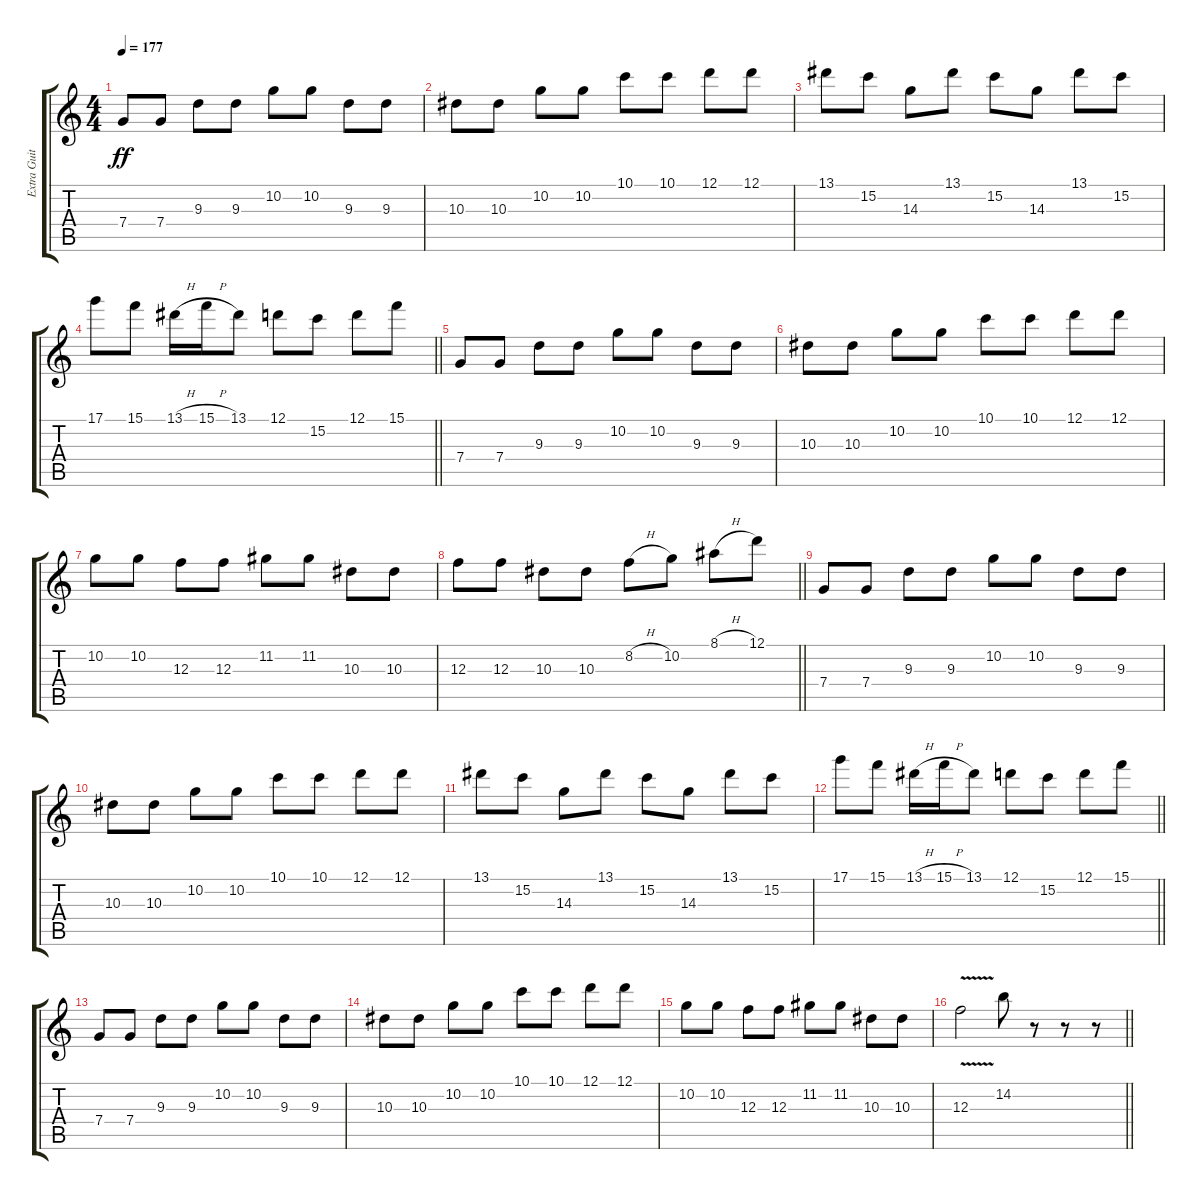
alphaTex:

\track ("Extra Guitar" "Extra Guit") {instrument distortionguitar}
\staff {score tabs}
\tuning (D4 A3 F3 C3 G2 C2) {hide}
\ts (4 4)
\section ("" "")
\tempo 177
\clef g2
\ks c
7.4.8{dy ff} 7.4.8 9.3.8 9.3.8 10.2.8 10.2.8 9.3.8 9.3.8 |
10.3.8 10.3.8 10.2.8 10.2.8 10.1.8 10.1.8 12.1.8 12.1.8 |
13.1.8 15.2.8 14.3.8 13.1.8 15.2.8 14.3.8 13.1.8 15.2.8 |
\barLineRight lightlight
17.1.8 15.1.8 13.1{h}.16 15.1{h}.16 13.1.8 12.1.8 15.2.8 12.1.8 15.1.8 |
7.4.8 7.4.8 9.3.8 9.3.8 10.2.8 10.2.8 9.3.8 9.3.8 |
10.3.8 10.3.8 10.2.8 10.2.8 10.1.8 10.1.8 12.1.8 12.1.8 |
10.2.8 10.2.8 12.3.8 12.3.8 11.2.8 11.2.8 10.3.8 10.3.8 |
\barLineRight lightlight
12.3.8 12.3.8 10.3.8 10.3.8 8.2{h}.8 10.2.8 8.1{h}.8 12.1.8 |
7.4.8 7.4.8 9.3.8 9.3.8 10.2.8 10.2.8 9.3.8 9.3.8 |
10.3.8 10.3.8 10.2.8 10.2.8 10.1.8 10.1.8 12.1.8 12.1.8 |
13.1.8 15.2.8 14.3.8 13.1.8 15.2.8 14.3.8 13.1.8 15.2.8 |
\barLineRight lightlight
17.1.8 15.1.8 13.1{h}.16 15.1{h}.16 13.1.8 12.1.8 15.2.8 12.1.8 15.1.8 |
7.4.8 7.4.8 9.3.8 9.3.8 10.2.8 10.2.8 9.3.8 9.3.8 |
10.3.8 10.3.8 10.2.8 10.2.8 10.1.8 10.1.8 12.1.8 12.1.8 |
10.2.8 10.2.8 12.3.8 12.3.8 11.2.8 11.2.8 10.3.8 10.3.8 |
\barLineRight lightlight
12.3{v}.2 14.2.8 r.8 r.8 r.8
